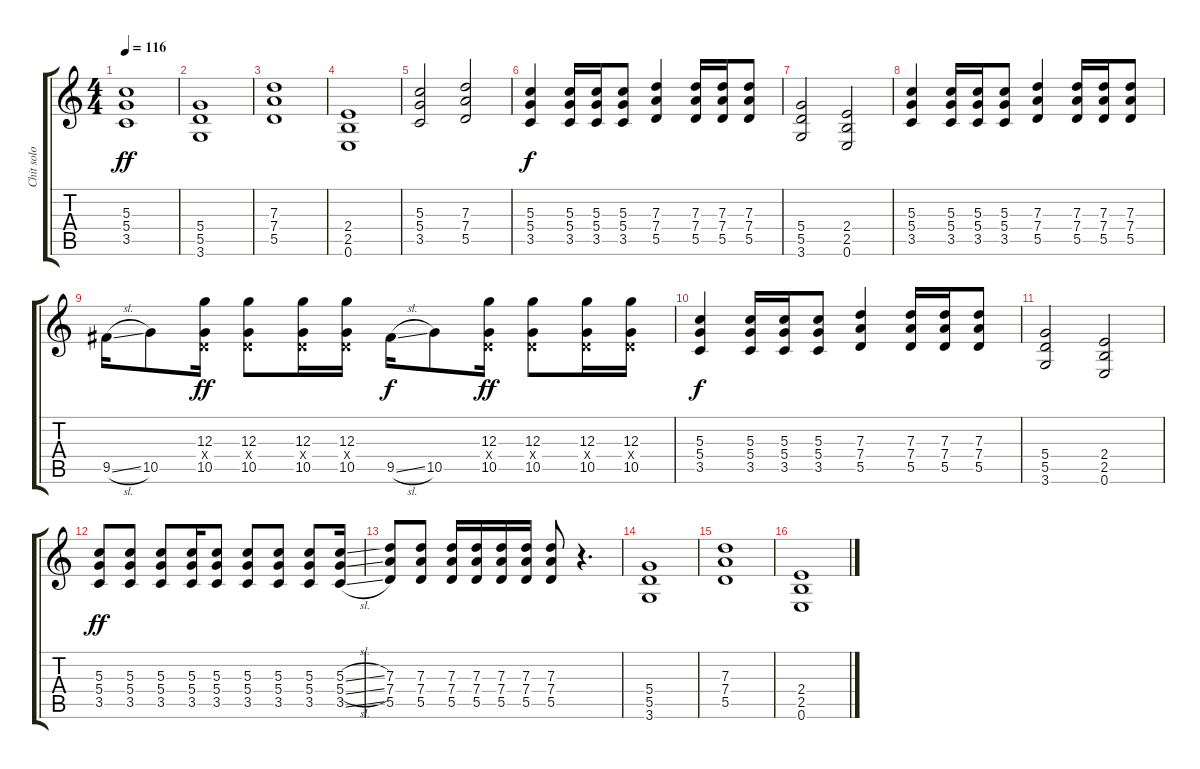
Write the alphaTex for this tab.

\track ("Chit solo" "Chit solo") {instrument distortionguitar}
\staff {score tabs}
\tuning (E4 B3 G3 D3 A2 E2) {hide}
\ts (4 4)
\tempo 116
\clef g2
\ks c
(5.3 5.4 3.5).1{dy ff} |
(5.4 5.5 3.6).1 |
(7.3 7.4 5.5).1 |
(2.4 2.5 0.6).1 |
(5.3 5.4 3.5).2 (7.3 7.4 5.5).2 |
(5.3 5.4 3.5).4{dy f} (5.3 5.4 3.5).16 (5.3 5.4 3.5).16 (5.3 5.4 3.5).8 (7.3 7.4 5.5).4 (7.3 7.4 5.5).16 (7.3 7.4 5.5).16 (7.3 7.4 5.5).8 |
(5.4 5.5 3.6).2 (2.4 2.5 0.6).2 |
(5.3 5.4 3.5).4 (5.3 5.4 3.5).16 (5.3 5.4 3.5).16 (5.3 5.4 3.5).8 (7.3 7.4 5.5).4 (7.3 7.4 5.5).16 (7.3 7.4 5.5).16 (7.3 7.4 5.5).8 |
9.5{sl}.16 10.5.8 (12.3 0.4{x} 10.5).16{dy ff} (12.3 0.4{x} 10.5).8 (12.3 0.4{x} 10.5).16 (12.3 0.4{x} 10.5).16 9.5{sl}.16{dy f} 10.5.8 (12.3 0.4{x} 10.5).16{dy ff} (12.3 0.4{x} 10.5).8 (12.3 0.4{x} 10.5).16 (12.3 0.4{x} 10.5).16 |
(5.3 5.4 3.5).4{dy f} (5.3 5.4 3.5).16 (5.3 5.4 3.5).16 (5.3 5.4 3.5).8 (7.3 7.4 5.5).4 (7.3 7.4 5.5).16 (7.3 7.4 5.5).16 (7.3 7.4 5.5).8 |
(5.4 5.5 3.6).2 (2.4 2.5 0.6).2 |
(5.3 5.4 3.5).8{dy ff} (5.3 5.4 3.5).8 (5.3 5.4 3.5).8 (5.3 5.4 3.5).16 (5.3 5.4 3.5).8 (5.3 5.4 3.5).8 (5.3 5.4 3.5).8 (5.3 5.4 3.5).8 (5.3{sl} 5.4{sl} 3.5{sl}).16 |
(7.3 7.4 5.5).8 (7.3 7.4 5.5).8 (7.3 7.4 5.5).16 (7.3 7.4 5.5).16 (7.3 7.4 5.5).16 (7.3 7.4 5.5).16 (7.3 7.4 5.5).8 r.4{d} |
(5.4 5.5 3.6).1 |
(7.3 7.4 5.5).1 |
(2.4 2.5 0.6).1
